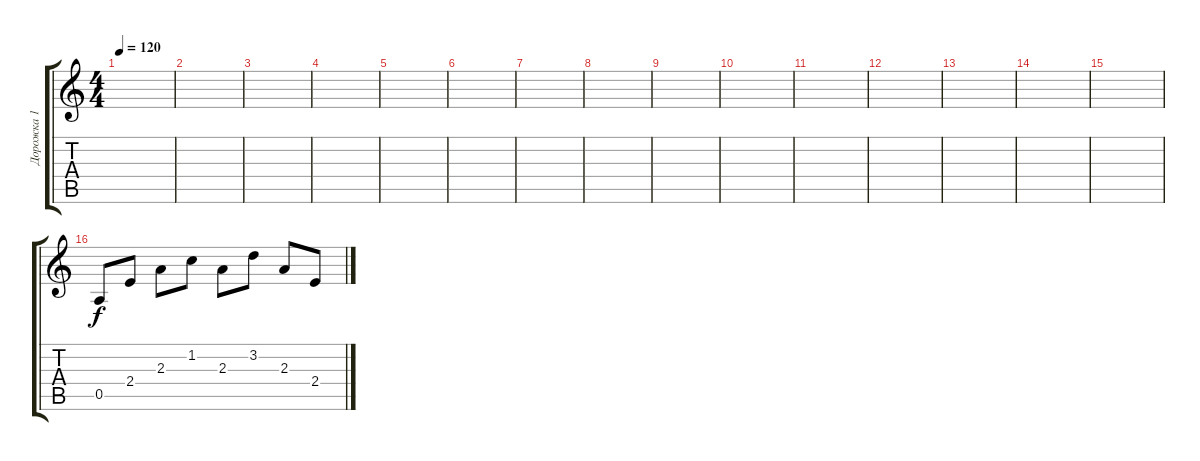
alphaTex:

\track ("Дорожка 1" "Дорожка 1") {instrument acousticguitarsteel}
\staff {score tabs}
\tuning (E4 B3 G3 D3 A2 E2) {hide}
\ts (4 4)
\tempo 120
\clef g2
\ks c
|
|
|
|
|
|
|
|
|
|
|
|
|
|
|
0.5.8 2.4.8 2.3.8 1.2.8 2.3.8 3.2.8 2.3.8 2.4.8
